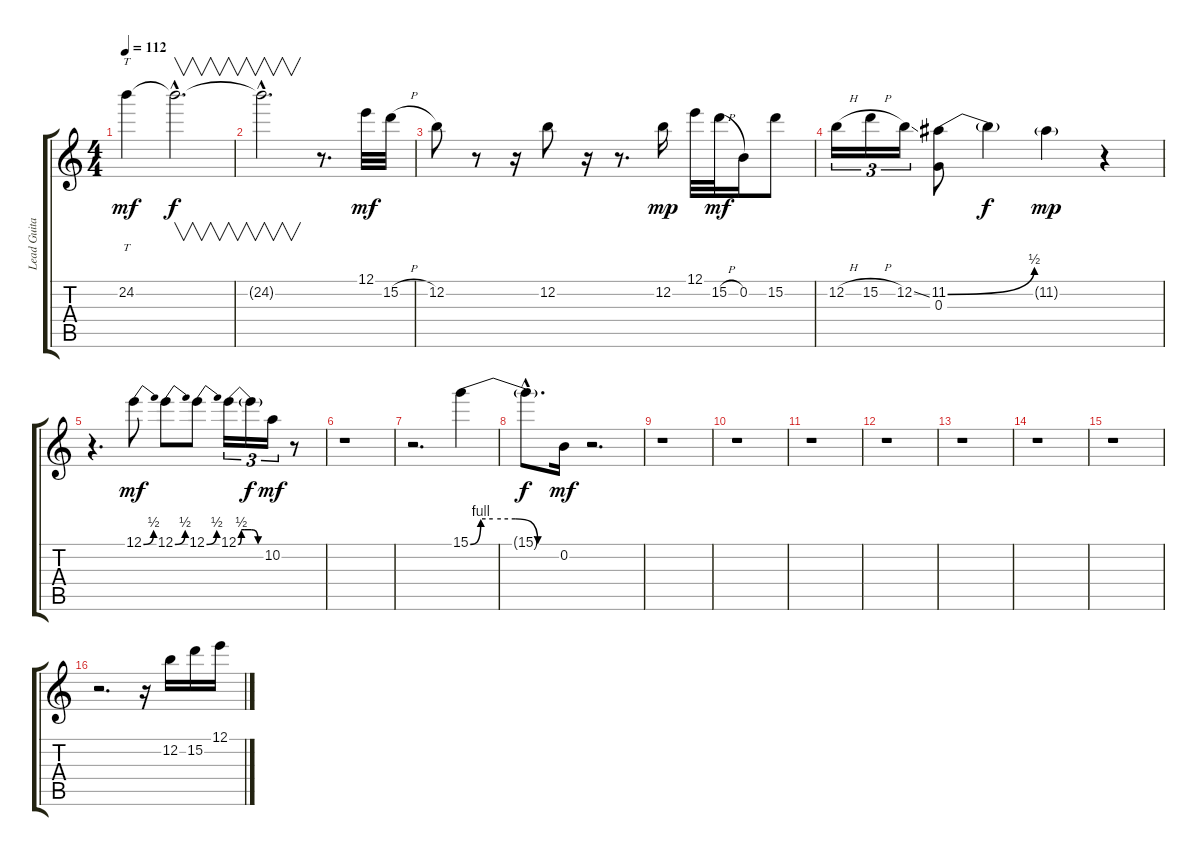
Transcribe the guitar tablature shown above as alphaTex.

\track ("Lead Guitar" "Lead Guita") {instrument overdrivenguitar}
\staff {score tabs}
\tuning (E4 B3 G3 D3 A2 E2) {hide}
\ts (4 4)
\tempo 112
\clef g2
\ks c
24.2.4{tt dy mf} 24.2{hac t}.2{v d dy f} |
24.2{hac t}.2{v d} r.8{d} 12.1.32{dy mf} 15.2{h}.32 |
12.2.8 r.8 r.16 12.2.8 r.16 r.8{d} 12.2.16{dy mp} 12.1.32 15.2{h}.32{dy mf} 0.2.16 15.2.8 |
12.2{h}.16{tu (3 2)} 15.2{h}.16{tu (3 2)} 12.2{ss}.16{tu (3 2)} (11.2{be (bend 0 0 60 2)} 0.3).8 11.2{t}.4{dy f} 11.2{g}.4{dy mp} r.4 |
r.4{d} 12.1{be (bend 0 0 60 2)}.8{dy mf} 12.1{be (bend 0 0 60 2)}.8 12.1{be (bend 0 0 60 2)}.8 12.1{be (custom 0 0 7 2 15 2 30 2 45 0 60 0)}.16{tu (3 2)} 12.1{t}.16{tu (3 2) dy f} 10.2.16{tu (3 2) dy mf} r.8 |
r.1 |
r.2{d} 15.1{be (custom 0 0 7 4 15 4 30 4 45 0 60 0)}.4 |
15.1{hac t}.8{d dy f} 0.2.16{dy mf} r.2{d} |
r.1 |
r.1 |
r.1 |
r.1 |
r.1 |
r.1 |
r.1 |
r.2{d} r.16 12.2.16 15.2.16 12.1.16
